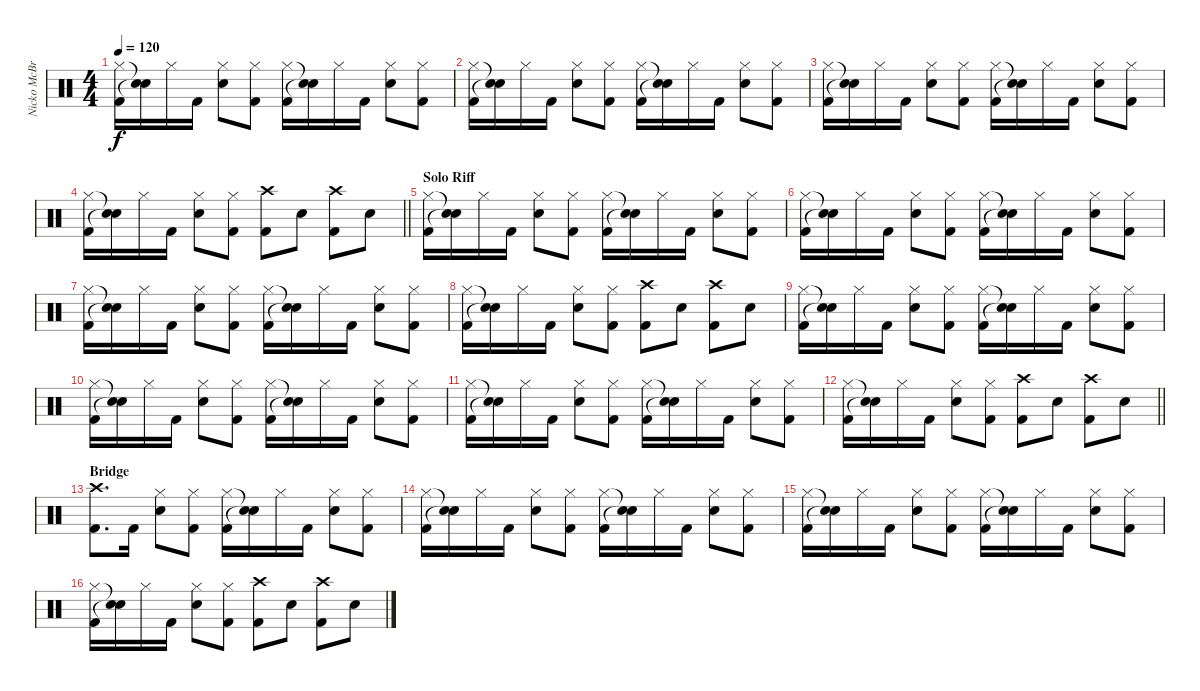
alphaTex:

\track ("Nicko McBrain" "Nicko McBr") {instrument percussion}
\staff {score}
\articulation defaults
\ts (4 4)
\tempo 120
\clef neutral
\ks c
("Hi-Hat (closed)" "Kick (hit) 2").16{dy f} ("Snare (hit)"{t} "Snare (hit)"{t}).16 "Hi-Hat (closed)".16 "Kick (hit) 2".16 ("Hi-Hat (closed)" "Snare (hit) 2").8 ("Hi-Hat (closed)" "Kick (hit) 2").8 ("Hi-Hat (closed)" "Kick (hit) 2").16 ("Snare (hit)"{t} "Snare (hit)"{t}).16 "Hi-Hat (closed)".16 "Kick (hit) 2".16 ("Hi-Hat (closed)" "Snare (hit) 2").8 ("Hi-Hat (closed)" "Kick (hit) 2").8 |
("Hi-Hat (closed)" "Kick (hit) 2").16 ("Snare (hit)"{t} "Snare (hit)"{t}).16 "Hi-Hat (closed)".16 "Kick (hit) 2".16 ("Hi-Hat (closed)" "Snare (hit) 2").8 ("Hi-Hat (closed)" "Kick (hit) 2").8 ("Hi-Hat (closed)" "Kick (hit) 2").16 ("Snare (hit)"{t} "Snare (hit)"{t}).16 "Hi-Hat (closed)".16 "Kick (hit) 2".16 ("Hi-Hat (closed)" "Snare (hit) 2").8 ("Hi-Hat (closed)" "Kick (hit) 2").8 |
("Hi-Hat (closed)" "Kick (hit) 2").16 ("Snare (hit)"{t} "Snare (hit)"{t}).16 "Hi-Hat (closed)".16 "Kick (hit) 2".16 ("Hi-Hat (closed)" "Snare (hit) 2").8 ("Hi-Hat (closed)" "Kick (hit) 2").8 ("Hi-Hat (closed)" "Kick (hit) 2").16 ("Snare (hit)"{t} "Snare (hit)"{t}).16 "Hi-Hat (closed)".16 "Kick (hit) 2".16 ("Hi-Hat (closed)" "Snare (hit) 2").8 ("Hi-Hat (closed)" "Kick (hit) 2").8 |
\barLineRight lightlight
("Hi-Hat (closed)" "Kick (hit) 2").16 ("Snare (hit)"{t} "Snare (hit)"{t}).16 "Hi-Hat (closed)".16 "Kick (hit) 2".16 ("Hi-Hat (closed)" "Snare (hit) 2").8 ("Hi-Hat (closed)" "Kick (hit) 2").8 ("Crash high (hit)" "Kick (hit) 2").8 "Snare (hit) 2".8 ("Crash high (hit)" "Kick (hit) 2").8 "Snare (hit) 2".8 |
\section ("" "Solo Riff")
("Hi-Hat (closed)" "Kick (hit) 2").16 ("Snare (hit)"{t} "Snare (hit)"{t}).16 "Hi-Hat (closed)".16 "Kick (hit) 2".16 ("Hi-Hat (closed)" "Snare (hit) 2").8 ("Hi-Hat (closed)" "Kick (hit) 2").8 ("Hi-Hat (closed)" "Kick (hit) 2").16 ("Snare (hit)"{t} "Snare (hit)"{t}).16 "Hi-Hat (closed)".16 "Kick (hit) 2".16 ("Hi-Hat (closed)" "Snare (hit) 2").8 ("Hi-Hat (closed)" "Kick (hit) 2").8 |
("Hi-Hat (closed)" "Kick (hit) 2").16 ("Snare (hit)"{t} "Snare (hit)"{t}).16 "Hi-Hat (closed)".16 "Kick (hit) 2".16 ("Hi-Hat (closed)" "Snare (hit) 2").8 ("Hi-Hat (closed)" "Kick (hit) 2").8 ("Hi-Hat (closed)" "Kick (hit) 2").16 ("Snare (hit)"{t} "Snare (hit)"{t}).16 "Hi-Hat (closed)".16 "Kick (hit) 2".16 ("Hi-Hat (closed)" "Snare (hit) 2").8 ("Hi-Hat (closed)" "Kick (hit) 2").8 |
("Hi-Hat (closed)" "Kick (hit) 2").16 ("Snare (hit)"{t} "Snare (hit)"{t}).16 "Hi-Hat (closed)".16 "Kick (hit) 2".16 ("Hi-Hat (closed)" "Snare (hit) 2").8 ("Hi-Hat (closed)" "Kick (hit) 2").8 ("Hi-Hat (closed)" "Kick (hit) 2").16 ("Snare (hit)"{t} "Snare (hit)"{t}).16 "Hi-Hat (closed)".16 "Kick (hit) 2".16 ("Hi-Hat (closed)" "Snare (hit) 2").8 ("Hi-Hat (closed)" "Kick (hit) 2").8 |
("Hi-Hat (closed)" "Kick (hit) 2").16 ("Snare (hit)"{t} "Snare (hit)"{t}).16 "Hi-Hat (closed)".16 "Kick (hit) 2".16 ("Hi-Hat (closed)" "Snare (hit) 2").8 ("Hi-Hat (closed)" "Kick (hit) 2").8 ("Crash high (hit)" "Kick (hit) 2").8 "Snare (hit) 2".8 ("Crash high (hit)" "Kick (hit) 2").8 "Snare (hit) 2".8 |
("Hi-Hat (closed)" "Kick (hit) 2").16 ("Snare (hit)"{t} "Snare (hit)"{t}).16 "Hi-Hat (closed)".16 "Kick (hit) 2".16 ("Hi-Hat (closed)" "Snare (hit) 2").8 ("Hi-Hat (closed)" "Kick (hit) 2").8 ("Hi-Hat (closed)" "Kick (hit) 2").16 ("Snare (hit)"{t} "Snare (hit)"{t}).16 "Hi-Hat (closed)".16 "Kick (hit) 2".16 ("Hi-Hat (closed)" "Snare (hit) 2").8 ("Hi-Hat (closed)" "Kick (hit) 2").8 |
("Hi-Hat (closed)" "Kick (hit) 2").16 ("Snare (hit)"{t} "Snare (hit)"{t}).16 "Hi-Hat (closed)".16 "Kick (hit) 2".16 ("Hi-Hat (closed)" "Snare (hit) 2").8 ("Hi-Hat (closed)" "Kick (hit) 2").8 ("Hi-Hat (closed)" "Kick (hit) 2").16 ("Snare (hit)"{t} "Snare (hit)"{t}).16 "Hi-Hat (closed)".16 "Kick (hit) 2".16 ("Hi-Hat (closed)" "Snare (hit) 2").8 ("Hi-Hat (closed)" "Kick (hit) 2").8 |
("Hi-Hat (closed)" "Kick (hit) 2").16 ("Snare (hit)"{t} "Snare (hit)"{t}).16 "Hi-Hat (closed)".16 "Kick (hit) 2".16 ("Hi-Hat (closed)" "Snare (hit) 2").8 ("Hi-Hat (closed)" "Kick (hit) 2").8 ("Hi-Hat (closed)" "Kick (hit) 2").16 ("Snare (hit)"{t} "Snare (hit)"{t}).16 "Hi-Hat (closed)".16 "Kick (hit) 2".16 ("Hi-Hat (closed)" "Snare (hit) 2").8 ("Hi-Hat (closed)" "Kick (hit) 2").8 |
\barLineRight lightlight
("Hi-Hat (closed)" "Kick (hit) 2").16 ("Snare (hit)"{t} "Snare (hit)"{t}).16 "Hi-Hat (closed)".16 "Kick (hit) 2".16 ("Hi-Hat (closed)" "Snare (hit) 2").8 ("Hi-Hat (closed)" "Kick (hit) 2").8 ("Crash high (hit)" "Kick (hit) 2").8 "Snare (hit) 2".8 ("Crash high (hit)" "Kick (hit) 2").8 "Snare (hit) 2".8 |
\section ("" "Bridge")
("Crash high (hit)" "Kick (hit) 2").8{d} "Kick (hit) 2".16 ("Hi-Hat (closed)" "Snare (hit) 2").8 ("Hi-Hat (closed)" "Kick (hit) 2").8 ("Hi-Hat (closed)" "Kick (hit) 2").16 ("Snare (hit)"{t} "Snare (hit)"{t}).16 "Hi-Hat (closed)".16 "Kick (hit) 2".16 ("Hi-Hat (closed)" "Snare (hit) 2").8 ("Hi-Hat (closed)" "Kick (hit) 2").8 |
("Hi-Hat (closed)" "Kick (hit) 2").16 ("Snare (hit)"{t} "Snare (hit)"{t}).16 "Hi-Hat (closed)".16 "Kick (hit) 2".16 ("Hi-Hat (closed)" "Snare (hit) 2").8 ("Hi-Hat (closed)" "Kick (hit) 2").8 ("Hi-Hat (closed)" "Kick (hit) 2").16 ("Snare (hit)"{t} "Snare (hit)"{t}).16 "Hi-Hat (closed)".16 "Kick (hit) 2".16 ("Hi-Hat (closed)" "Snare (hit) 2").8 ("Hi-Hat (closed)" "Kick (hit) 2").8 |
("Hi-Hat (closed)" "Kick (hit) 2").16 ("Snare (hit)"{t} "Snare (hit)"{t}).16 "Hi-Hat (closed)".16 "Kick (hit) 2".16 ("Hi-Hat (closed)" "Snare (hit) 2").8 ("Hi-Hat (closed)" "Kick (hit) 2").8 ("Hi-Hat (closed)" "Kick (hit) 2").16 ("Snare (hit)"{t} "Snare (hit)"{t}).16 "Hi-Hat (closed)".16 "Kick (hit) 2".16 ("Hi-Hat (closed)" "Snare (hit) 2").8 ("Hi-Hat (closed)" "Kick (hit) 2").8 |
("Hi-Hat (closed)" "Kick (hit) 2").16 ("Snare (hit)"{t} "Snare (hit)"{t}).16 "Hi-Hat (closed)".16 "Kick (hit) 2".16 ("Hi-Hat (closed)" "Snare (hit) 2").8 ("Hi-Hat (closed)" "Kick (hit) 2").8 ("Crash high (hit)" "Kick (hit) 2").8 "Snare (hit) 2".8 ("Crash high (hit)" "Kick (hit) 2").8 "Snare (hit) 2".8
